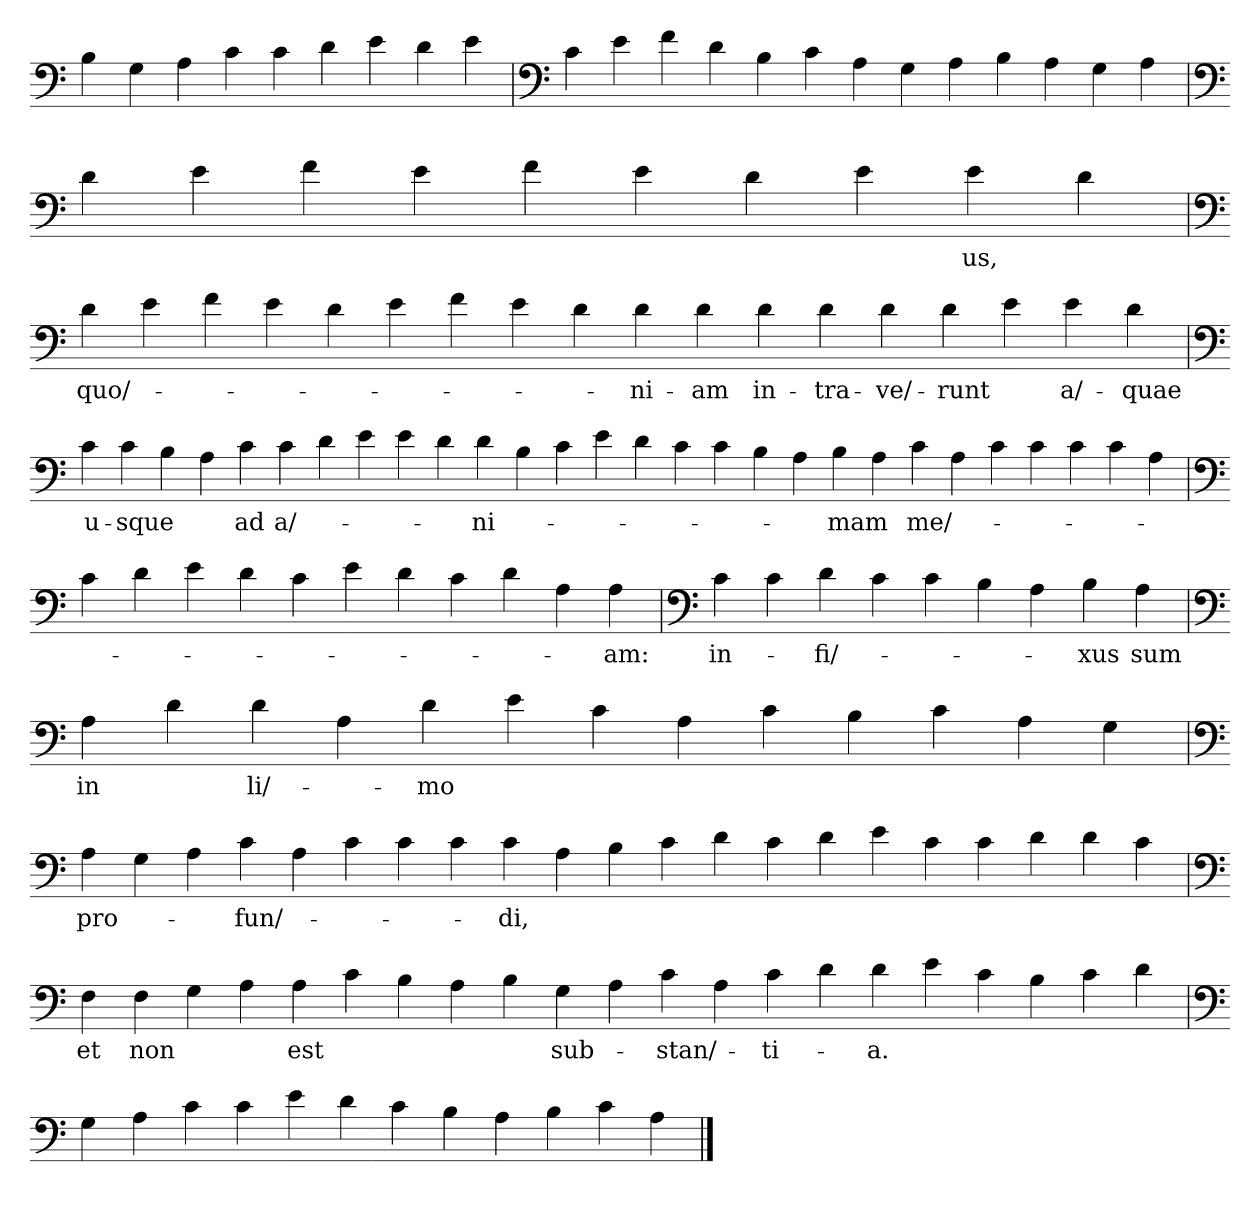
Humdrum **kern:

**kern	**text
*part1	*part1
*staff1	*staff1
*clefF4	*
=	=
4B	.
4G	.
4A	.
4c	.
4c	.
4d	.
4e	.
4d	.
4e	.
=`	=`
*clefF4	*
4c	.
4e	.
4f	.
4d	.
4B	.
4c	.
4A	.
4G	.
4A	.
4B	.
4A	.
4G	.
4A	.
=`	=`
*clefF4	*
4d	.
4e	.
4f	.
4e	.
4f	.
4e	.
4d	.
4e	.
4e	-us,
4d	.
='	='
*clefF4	*
4d	quo/-
4e	.
4f	.
4e	.
4d	.
4e	.
4f	.
4e	.
4d	.
4d	-ni-
4d	-am
4d	in-
4d	-tra-
4d	-ve/-
4d	-runt
4e	.
4e	a/-
4d	-quae
=`	=`
*clefF4	*
4c	u-
4c	-sque
4B	.
4A	.
4c	ad
4c	a/-
4d	.
4e	.
4e	.
4d	.
4d	-ni-
4B	.
4c	.
4e	.
4d	.
4c	.
4c	.
4B	.
4A	.
4B	-mam
4A	.
4c	me/-
4A	.
4c	.
4c	.
4c	.
4c	.
4A	.
=`	=`
*clefF4	*
4c	.
4d	.
4e	.
4d	.
4c	.
4e	.
4d	.
4c	.
4d	.
4A	.
4A	-am:
='	='
*clefF4	*
4c	in-
4c	.
4d	-fi/-
4c	.
4c	.
4B	.
4A	.
4B	-xus
4A	sum
=`	=`
*clefF4	*
4A	in
4d	.
4d	li/-
4A	.
4d	-mo
4e	.
4c	.
4A	.
4c	.
4B	.
4c	.
4A	.
4G	.
=`	=`
*clefF4	*
4A	pro-
4G	.
4A	.
4c	-fun/-
4A	.
4c	.
4c	.
4c	.
4c	-di,
4A	.
4B	.
4c	.
4d	.
4c	.
4d	.
4e	.
4c	.
4c	.
4d	.
4d	.
4c	.
='	='
*clefF4	*
4F	et
4F	non
4G	.
4A	.
4A	est
4c	.
4B	.
4A	.
4B	.
4G	sub-
4A	.
4c	-stan/-
4A	.
4c	-ti-
4d	.
4d	-a.
4e	.
4c	.
4B	.
4c	.
4d	.
=`	=`
*clefF4	*
4G	.
4A	.
4c	.
4c	.
4e	.
4d	.
4c	.
4B	.
4A	.
4B	.
4c	.
4A	.
==	==
*-	*-
